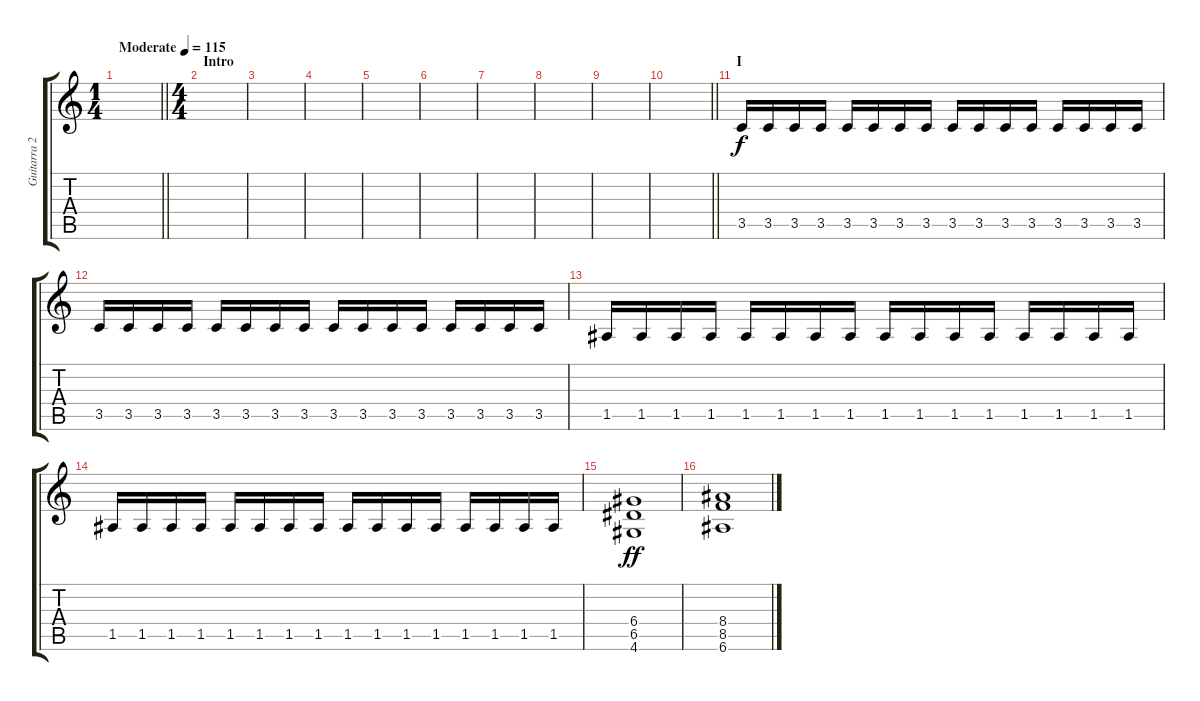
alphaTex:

\track ("Guitarra 2" "Guitarra 2") {instrument overdrivenguitar}
\staff {score tabs}
\tuning (E4 B3 G3 D3 A2 E2) {hide}
\ts (1 4)
\tempo (115 "Moderate")
\clef g2
\barLineRight lightlight
\ks c
|
\ts (4 4)
\section ("" "Intro")
|
|
|
|
|
|
|
|
\barLineRight lightlight
|
\section ("" "I")
3.5.16 3.5.16 3.5.16 3.5.16 3.5.16 3.5.16 3.5.16 3.5.16 3.5.16 3.5.16 3.5.16 3.5.16 3.5.16 3.5.16 3.5.16 3.5.16 |
3.5.16 3.5.16 3.5.16 3.5.16 3.5.16 3.5.16 3.5.16 3.5.16 3.5.16 3.5.16 3.5.16 3.5.16 3.5.16 3.5.16 3.5.16 3.5.16 |
1.5.16 1.5.16 1.5.16 1.5.16 1.5.16 1.5.16 1.5.16 1.5.16 1.5.16 1.5.16 1.5.16 1.5.16 1.5.16 1.5.16 1.5.16 1.5.16 |
1.5.16 1.5.16 1.5.16 1.5.16 1.5.16 1.5.16 1.5.16 1.5.16 1.5.16 1.5.16 1.5.16 1.5.16 1.5.16 1.5.16 1.5.16 1.5.16 |
(6.4 6.5 4.6).1{dy ff} |
(8.4 8.5 6.6).1
